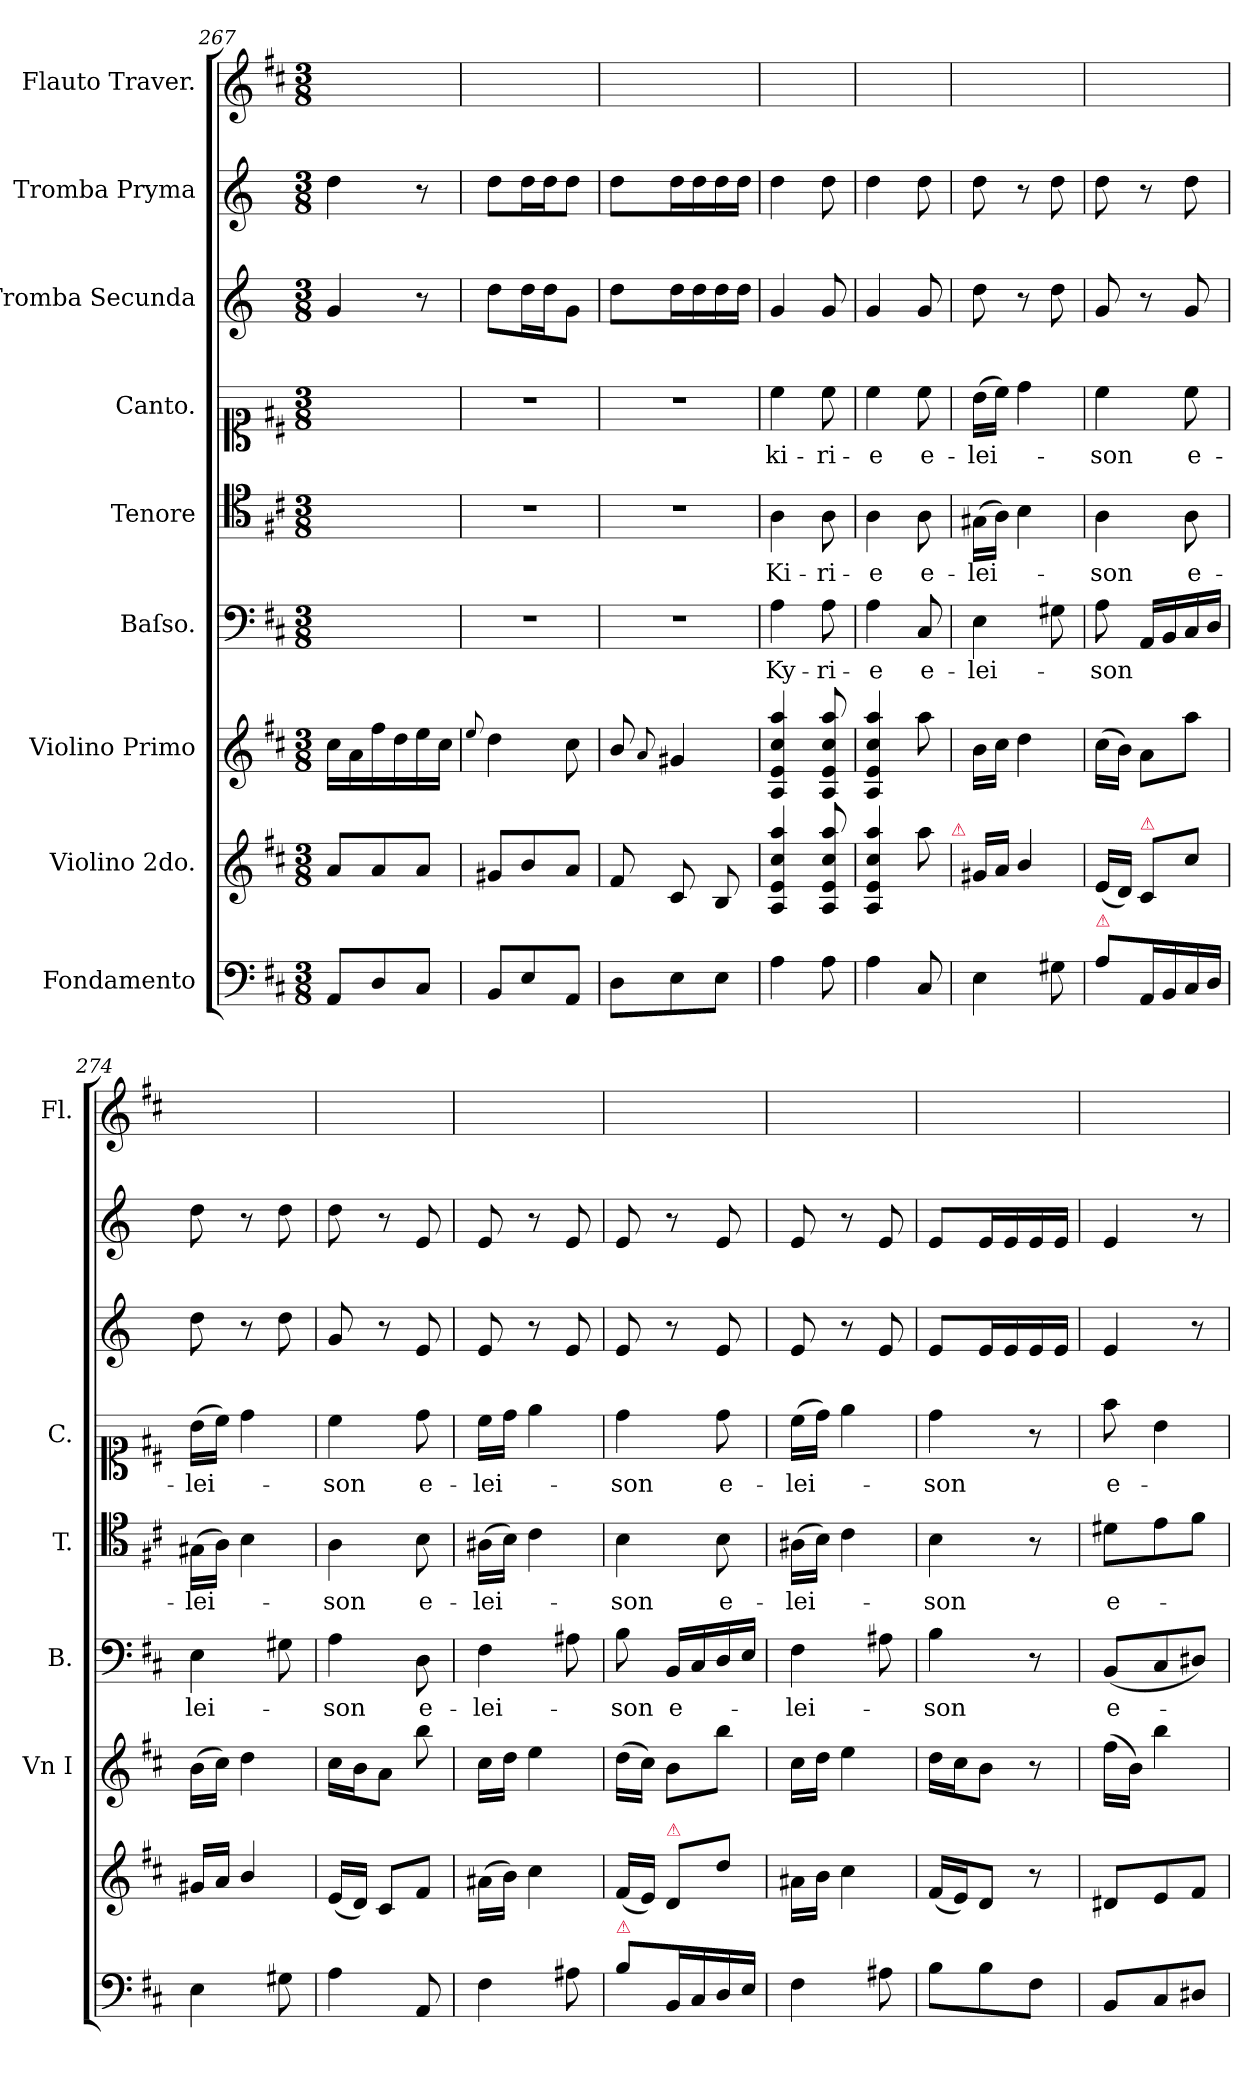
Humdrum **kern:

**kern	**kern	**dynam	**kern	**kern	**text	**kern	**text	**kern	**text	**kern	**kern	**kern
*part9	*part8	*part8	*part7	*part6	*part6	*part5	*part5	*part4	*part4	*part3	*part2	*part1
*staff9	*staff8	*staff8	*staff7	*staff6	*staff6	*staff5	*staff5	*staff4	*staff4	*staff3	*staff2	*staff1
*I"Fondamento	*I"Violino 2do.	*	*I"Violino Primo	*I"Baſso.	*	*I"Tenore	*	*I"Canto.	*	*I"Tromba Secunda	*I"Tromba Pryma	*I"Flauto Traver.
*	*	*	*I'Vn I	*I'B.	*	*I'T.	*	*I'C.	*	*	*	*I'Fl.
*clefF4	*clefG2	*	*clefG2	*clefF4	*	*clefC4	*	*clefC1	*	*clefG2	*clefG2	*clefG2
*	*	*	*	*	*	*	*	*	*	*ITrd-1c-2	*ITrd-1c-2	*
*k[f#c#]	*k[f#c#]	*	*k[f#c#]	*k[f#c#]	*	*k[f#c#]	*	*k[f#c#]	*	*k[f#c#]	*k[f#c#]	*k[f#c#]
*M3/8	*M3/8	*	*M3/8	*M3/8	*	*M3/8	*	*M3/8	*	*M3/8	*M3/8	*M3/8
=267	=267	=267	=267	=267	=267	=267	=267	=267	=267	=267	=267	=267
!	!	!LO:DY:a	!	!	!	!	!	!	!	!	!	!
8AA/L	8a/L	for	16cc#\LL	4.ryy	.	4.ryy	.	4.ryy	.	4a/	4ee\	4.ryy
.	.	.	16a\	.	.	.	.	.	.	.	.	.
8D/	8a/	.	16ff#\	.	.	.	.	.	.	.	.	.
.	.	.	16dd\	.	.	.	.	.	.	.	.	.
8C#/J	8a/J	.	16ee\	.	.	.	.	.	.	8r	8r	.
.	.	.	16cc#\JJ	.	.	.	.	.	.	.	.	.
=268	=268	=268	=268	=268	=268	=268	=268	=268	=268	=268	=268	=268
.	.	.	8qqee/	.	.	.	.	.	.	.	.	.
8BB/L	8g#X/L	.	4dd\	4.r	.	4.r	.	4.r	.	8ee\L	8ee\L	4.ryy
8E/	8b/	.	.	.	.	.	.	.	.	16ee\L	16ee\L	.
.	.	.	.	.	.	.	.	.	.	16ee\J	16ee\J	.
8AA/J	8a/J	.	8cc#\	.	.	.	.	.	.	8a\J	8ee\J	.
=269	=269	=269	=269	=269	=269	=269	=269	=269	=269	=269	=269	=269
8D\L	8f#/	.	8b/	4.r	.	4.r	.	4.r	.	8ee\L	8ee\L	4.ryy
.	.	.	8qqa/	.	.	.	.	.	.	.	.	.
8E\	8c#/	.	4g#X/	.	.	.	.	.	.	16ee\L	16ee\L	.
.	.	.	.	.	.	.	.	.	.	16ee\	16ee\	.
8E\J	8B/	.	.	.	.	.	.	.	.	16ee\	16ee\	.
.	.	.	.	.	.	.	.	.	.	16ee\JJ	16ee\JJ	.
=270	=270	=270	=270	=270	=270	=270	=270	=270	=270	=270	=270	=270
4A\	4A/ 4e/ 4cc#/ 4aa/	.	4A/ 4e/ 4cc#/ 4aa/	4A\	Ky-	4A\	Ki-	4cc#\	ki-	4a/	4ee\	4.ryy
8A\	8A/ 8e/ 8cc#/ 8aa/	.	8A/ 8e/ 8cc#/ 8aa/	8A\	-ri-	8A\	-ri-	8cc#\	-ri-	8a/	8ee\	.
=271	=271	=271	=271	=271	=271	=271	=271	=271	=271	=271	=271	=271
4A\	4A/ 4e/ 4cc#/ 4aa/	.	4A/ 4e/ 4cc#/ 4aa/	4A\	-e	4A\	-e	4cc#\	-e	4a/	4ee\	4.ryy
8C#/	8aa\	.	8aa\	8C#/	e-	8A\	e-	8cc#\	e-	8a/	8ee\	.
!	!LO:TX:a:color=crimson:t=⚠	!	!	!	!	!	!	!	!	!	!	!
=272	=272	=272	=272	=272	=272	=272	=272	=272	=272	=272	=272	=272
4E\	16g#X/LL	.	16b\LL	4E\	-lei-	(>16G#X\LL	-lei-	(>16b\LL	-lei-	8ee\	8ee\	4.ryy
.	16a/JJ	.	16cc#\JJ	.	.	16A\JJ)	.	16cc#\JJ)	.	.	.	.
.	4b/	.	4dd\	.	.	4B\	.	4dd\	.	8r	8r	.
8G#X\	.	.	.	8G#X\	.	.	.	.	.	8ee\	8ee\	.
=273	=273	=273	=273	=273	=273	=273	=273	=273	=273	=273	=273	=273
!LO:TX:a:color=crimson:t=⚠	!	!	!	!	!	!	!	!	!	!	!	!
8A\L	(<16e/LL	.	(>16cc#\LL	8A\	-son	4A\	-son	4cc#\	-son	8a/	8ee\	4.ryy
.	16d/JJ)	.	16b\JJ)	.	.	.	.	.	.	.	.	.
!	!LO:TX:a:color=crimson:t=⚠	!	!	!	!	!	!	!	!	!	!	!
16AA/L	8c#/L	.	8a\L	16AA/LL	.	.	.	.	.	8r	8r	.
16BB/	.	.	.	16BB/	.	.	.	.	.	.	.	.
16C#/	8cc#\J	.	8aa\J	16C#/	.	8A\	e-	8cc#\	e-	8a/	8ee\	.
16D/JJ	.	.	.	16D/JJ	.	.	.	.	.	.	.	.
=274	=274	=274	=274	=274	=274	=274	=274	=274	=274	=274	=274	=274
4E\	16g#X/LL	.	(>16b\LL	4E\	lei-	(>16G#X\LL	-lei-	(>16b\LL	-lei-	8ee\	8ee\	4.ryy
.	16a/JJ	.	16cc#\JJ)	.	.	16A\JJ)	.	16cc#\JJ)	.	.	.	.
.	4b/	.	4dd\	.	.	4B\	.	4dd\	.	8r	8r	.
8G#X\	.	.	.	8G#X\	.	.	.	.	.	8ee\	8ee\	.
=275	=275	=275	=275	=275	=275	=275	=275	=275	=275	=275	=275	=275
4A\	(<16e/LL	.	16cc#\LL	4A\	-son	4A\	-son	4cc#\	-son	8a/	8ee\	4.ryy
.	16d/JJ)	.	16b\J	.	.	.	.	.	.	.	.	.
.	8c#/L	.	8a\J	.	.	.	.	.	.	8r	8r	.
8AA/	8f#/J	.	8bb\	8D\	e-	8B\	e-	8dd\	e-	8f#/	8f#/	.
=276	=276	=276	=276	=276	=276	=276	=276	=276	=276	=276	=276	=276
4F#\	(>16a#X\LL	.	16cc#\LL	4F#\	-lei-	(>16A#X\LL	-lei-	16cc#\LL	-lei-	8f#/	8f#/	4.ryy
.	16b\JJ)	.	16dd\JJ	.	.	16B\JJ)	.	16dd\JJ	.	.	.	.
.	4cc#\	.	4ee\	.	.	4c#\	.	4ee\	.	8r	8r	.
8A#X\	.	.	.	8A#X\	.	.	.	.	.	8f#/	8f#/	.
=277	=277	=277	=277	=277	=277	=277	=277	=277	=277	=277	=277	=277
!LO:TX:a:color=crimson:t=⚠	!	!	!	!	!	!	!	!	!	!	!	!
8B\L	(<16f#/LL	.	(>16dd\LL	8B\	-son	4B\	-son	4dd\	-son	8f#/	8f#/	4.ryy
.	16e/JJ)	.	16cc#\JJ)	.	.	.	.	.	.	.	.	.
!	!LO:TX:a:color=crimson:t=⚠	!	!	!	!	!	!	!	!	!	!	!
16BB/L	8d/L	.	8b\L	16BB/LL	e-	.	.	.	.	8r	8r	.
16C#/	.	.	.	16C#/	.	.	.	.	.	.	.	.
16D/	8dd\J	.	8bb\J	16D/	.	8B\	e-	8dd\	e-	8f#/	8f#/	.
16E/JJ	.	.	.	16E/JJ	.	.	.	.	.	.	.	.
=278	=278	=278	=278	=278	=278	=278	=278	=278	=278	=278	=278	=278
4F#\	16a#X\LL	.	16cc#\LL	4F#\	-lei-	(>16A#X\LL	-lei-	(>16cc#\LL	-lei-	8f#/	8f#/	4.ryy
.	16b\JJ	.	16dd\JJ	.	.	16B\JJ)	.	16dd\JJ)	.	.	.	.
.	4cc#\	.	4ee\	.	.	4c#\	.	4ee\	.	8r	8r	.
8A#X\	.	.	.	8A#X\	.	.	.	.	.	8f#/	8f#/	.
=279	=279	=279	=279	=279	=279	=279	=279	=279	=279	=279	=279	=279
8B\L	(<16f#/LL	.	16dd\LL	4B\	-son	4B\	-son	4dd\	-son	8f#/L	8f#/L	4.ryy
.	16e/J)	.	16cc#\J	.	.	.	.	.	.	.	.	.
8B\	8d/J	.	8b\J	.	.	.	.	.	.	16f#/L	16f#/L	.
.	.	.	.	.	.	.	.	.	.	16f#/	16f#/	.
8F#\J	8r	.	8r	8r	.	8r	.	8r	.	16f#/	16f#/	.
.	.	.	.	.	.	.	.	.	.	16f#/JJ	16f#/JJ	.
=280	=280	=280	=280	=280	=280	=280	=280	=280	=280	=280	=280	=280
8BB/L	8d#X/L	.	(>16ff#\LL	(<8BB/L	e-	8d#X\L	e-	8ff#\	e-	4f#/	4f#/	4.ryy
.	.	.	16b\JJ)	.	.	.	.	.	.	.	.	.
8C#/	8e/	.	4bb\	8C#/	.	8e\	.	4b\	.	.	.	.
8D#X/J	8f#/J	.	.	8D#X/J)	.	8f#\J	.	.	.	8r	8r	.
=	=	=	=	=	=	=	=	=	=	=	=	=
*-	*-	*-	*-	*-	*-	*-	*-	*-	*-	*-	*-	*-
